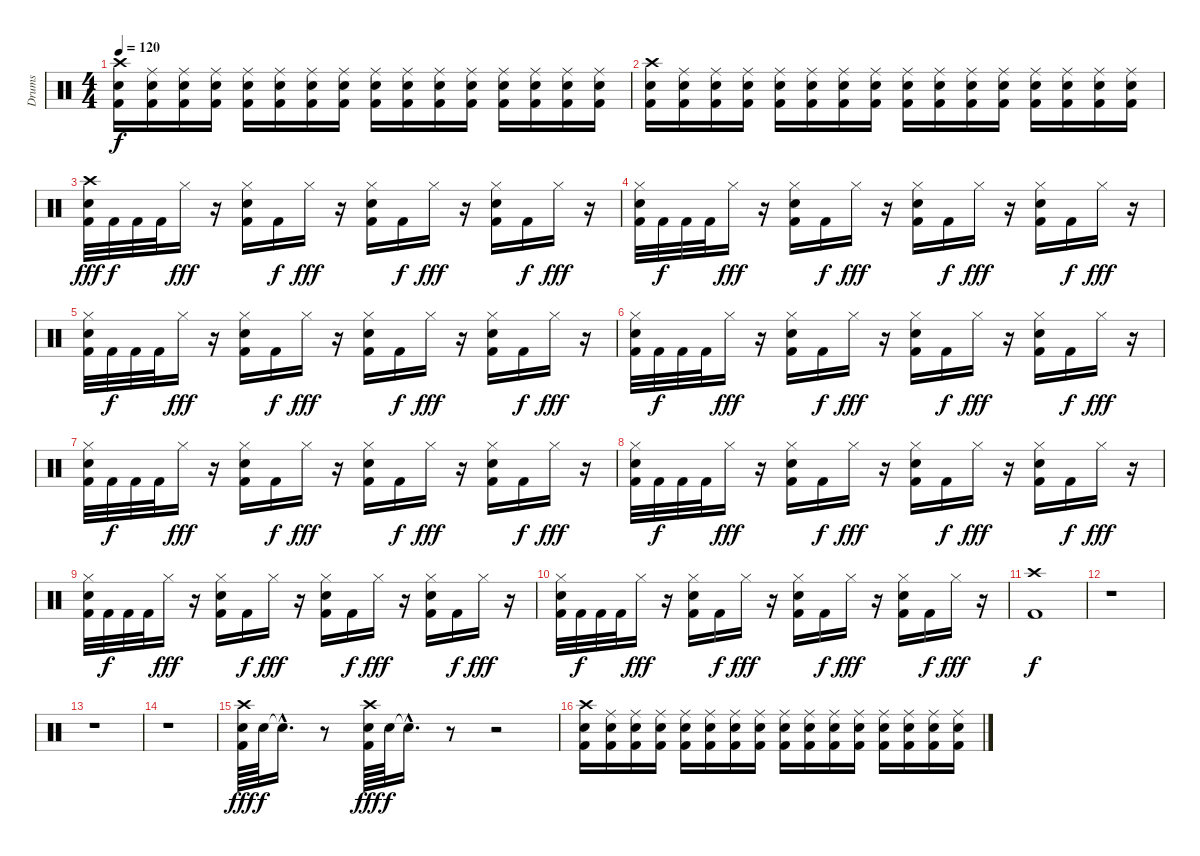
\track ("Drums" "Drums") {instrument percussion}
\staff {score}
\articulation defaults
\ts (4 4)
\tempo 120
\clef neutral
\ks c
("Crash high (hit)" "Electric Snare (hit)" "Kick (hit) 2").16{dy f} ("Ride (middle)" "Electric Snare (hit)" "Kick (hit) 2").16 ("Ride (middle)" "Electric Snare (hit)" "Kick (hit) 2").16 ("Ride (middle)" "Electric Snare (hit)" "Kick (hit) 2").16 ("Ride (middle)" "Electric Snare (hit)" "Kick (hit) 2").16 ("Ride (middle)" "Electric Snare (hit)" "Kick (hit) 2").16 ("Ride (middle)" "Electric Snare (hit)" "Kick (hit) 2").16 ("Ride (middle)" "Electric Snare (hit)" "Kick (hit) 2").16 ("Ride (middle)" "Electric Snare (hit)" "Kick (hit) 2").16 ("Ride (middle)" "Electric Snare (hit)" "Kick (hit) 2").16 ("Ride (middle)" "Electric Snare (hit)" "Kick (hit) 2").16 ("Ride (middle)" "Electric Snare (hit)" "Kick (hit) 2").16 ("Ride (middle)" "Electric Snare (hit)" "Kick (hit) 2").16 ("Ride (middle)" "Electric Snare (hit)" "Kick (hit) 2").16 ("Ride (middle)" "Electric Snare (hit)" "Kick (hit) 2").16 ("Ride (middle)" "Electric Snare (hit)" "Kick (hit) 2").16 |
("Crash high (hit)" "Electric Snare (hit)" "Kick (hit) 2").16 ("Ride (middle)" "Electric Snare (hit)" "Kick (hit) 2").16 ("Ride (middle)" "Electric Snare (hit)" "Kick (hit) 2").16 ("Ride (middle)" "Electric Snare (hit)" "Kick (hit) 2").16 ("Ride (middle)" "Electric Snare (hit)" "Kick (hit) 2").16 ("Ride (middle)" "Electric Snare (hit)" "Kick (hit) 2").16 ("Ride (middle)" "Electric Snare (hit)" "Kick (hit) 2").16 ("Ride (middle)" "Electric Snare (hit)" "Kick (hit) 2").16 ("Ride (middle)" "Electric Snare (hit)" "Kick (hit) 2").16 ("Ride (middle)" "Electric Snare (hit)" "Kick (hit) 2").16 ("Ride (middle)" "Electric Snare (hit)" "Kick (hit) 2").16 ("Ride (middle)" "Electric Snare (hit)" "Kick (hit) 2").16 ("Ride (middle)" "Electric Snare (hit)" "Kick (hit) 2").16 ("Ride (middle)" "Electric Snare (hit)" "Kick (hit) 2").16 ("Ride (middle)" "Electric Snare (hit)" "Kick (hit) 2").16 ("Ride (middle)" "Electric Snare (hit)" "Kick (hit) 2").16 |
("Crash high (hit)" "Electric Snare (hit)" "Kick (hit) 2").32{dy fff} "Kick (hit) 2".32{dy f} "Kick (hit) 2".32 "Kick (hit) 2".32 "Hi-Hat (closed)".16{dy fff} r.16 ("Hi-Hat (closed)" "Electric Snare (hit)" "Kick (hit) 2").16 "Kick (hit) 2".16{dy f} "Hi-Hat (closed)".16{dy fff} r.16 ("Hi-Hat (closed)" "Electric Snare (hit)" "Kick (hit) 2").16 "Kick (hit) 2".16{dy f} "Hi-Hat (closed)".16{dy fff} r.16 ("Hi-Hat (closed)" "Electric Snare (hit)" "Kick (hit) 2").16 "Kick (hit) 2".16{dy f} "Hi-Hat (closed)".16{dy fff} r.16 |
("Hi-Hat (closed)" "Electric Snare (hit)" "Kick (hit) 2").32 "Kick (hit) 2".32{dy f} "Kick (hit) 2".32 "Kick (hit) 2".32 "Hi-Hat (closed)".16{dy fff} r.16 ("Hi-Hat (closed)" "Electric Snare (hit)" "Kick (hit) 2").16 "Kick (hit) 2".16{dy f} "Hi-Hat (closed)".16{dy fff} r.16 ("Hi-Hat (closed)" "Electric Snare (hit)" "Kick (hit) 2").16 "Kick (hit) 2".16{dy f} "Hi-Hat (closed)".16{dy fff} r.16 ("Hi-Hat (closed)" "Electric Snare (hit)" "Kick (hit) 2").16 "Kick (hit) 2".16{dy f} "Hi-Hat (closed)".16{dy fff} r.16 |
("Hi-Hat (closed)" "Electric Snare (hit)" "Kick (hit) 2").32 "Kick (hit) 2".32{dy f} "Kick (hit) 2".32 "Kick (hit) 2".32 "Hi-Hat (closed)".16{dy fff} r.16 ("Hi-Hat (closed)" "Electric Snare (hit)" "Kick (hit) 2").16 "Kick (hit) 2".16{dy f} "Hi-Hat (closed)".16{dy fff} r.16 ("Hi-Hat (closed)" "Electric Snare (hit)" "Kick (hit) 2").16 "Kick (hit) 2".16{dy f} "Hi-Hat (closed)".16{dy fff} r.16 ("Hi-Hat (closed)" "Electric Snare (hit)" "Kick (hit) 2").16 "Kick (hit) 2".16{dy f} "Hi-Hat (closed)".16{dy fff} r.16 |
("Hi-Hat (closed)" "Electric Snare (hit)" "Kick (hit) 2").32 "Kick (hit) 2".32{dy f} "Kick (hit) 2".32 "Kick (hit) 2".32 "Hi-Hat (closed)".16{dy fff} r.16 ("Hi-Hat (closed)" "Electric Snare (hit)" "Kick (hit) 2").16 "Kick (hit) 2".16{dy f} "Hi-Hat (closed)".16{dy fff} r.16 ("Hi-Hat (closed)" "Electric Snare (hit)" "Kick (hit) 2").16 "Kick (hit) 2".16{dy f} "Hi-Hat (closed)".16{dy fff} r.16 ("Hi-Hat (closed)" "Electric Snare (hit)" "Kick (hit) 2").16 "Kick (hit) 2".16{dy f} "Hi-Hat (closed)".16{dy fff} r.16 |
("Hi-Hat (closed)" "Electric Snare (hit)" "Kick (hit) 2").32 "Kick (hit) 2".32{dy f} "Kick (hit) 2".32 "Kick (hit) 2".32 "Hi-Hat (closed)".16{dy fff} r.16 ("Hi-Hat (closed)" "Electric Snare (hit)" "Kick (hit) 2").16 "Kick (hit) 2".16{dy f} "Hi-Hat (closed)".16{dy fff} r.16 ("Hi-Hat (closed)" "Electric Snare (hit)" "Kick (hit) 2").16 "Kick (hit) 2".16{dy f} "Hi-Hat (closed)".16{dy fff} r.16 ("Hi-Hat (closed)" "Electric Snare (hit)" "Kick (hit) 2").16 "Kick (hit) 2".16{dy f} "Hi-Hat (closed)".16{dy fff} r.16 |
("Hi-Hat (closed)" "Electric Snare (hit)" "Kick (hit) 2").32 "Kick (hit) 2".32{dy f} "Kick (hit) 2".32 "Kick (hit) 2".32 "Hi-Hat (closed)".16{dy fff} r.16 ("Hi-Hat (closed)" "Electric Snare (hit)" "Kick (hit) 2").16 "Kick (hit) 2".16{dy f} "Hi-Hat (closed)".16{dy fff} r.16 ("Hi-Hat (closed)" "Electric Snare (hit)" "Kick (hit) 2").16 "Kick (hit) 2".16{dy f} "Hi-Hat (closed)".16{dy fff} r.16 ("Hi-Hat (closed)" "Electric Snare (hit)" "Kick (hit) 2").16 "Kick (hit) 2".16{dy f} "Hi-Hat (closed)".16{dy fff} r.16 |
("Hi-Hat (closed)" "Electric Snare (hit)" "Kick (hit) 2").32 "Kick (hit) 2".32{dy f} "Kick (hit) 2".32 "Kick (hit) 2".32 "Hi-Hat (closed)".16{dy fff} r.16 ("Hi-Hat (closed)" "Electric Snare (hit)" "Kick (hit) 2").16 "Kick (hit) 2".16{dy f} "Hi-Hat (closed)".16{dy fff} r.16 ("Hi-Hat (closed)" "Electric Snare (hit)" "Kick (hit) 2").16 "Kick (hit) 2".16{dy f} "Hi-Hat (closed)".16{dy fff} r.16 ("Hi-Hat (closed)" "Electric Snare (hit)" "Kick (hit) 2").16 "Kick (hit) 2".16{dy f} "Hi-Hat (closed)".16{dy fff} r.16 |
("Hi-Hat (closed)" "Electric Snare (hit)" "Kick (hit) 2").32 "Kick (hit) 2".32{dy f} "Kick (hit) 2".32 "Kick (hit) 2".32 "Hi-Hat (closed)".16{dy fff} r.16 ("Hi-Hat (closed)" "Electric Snare (hit)" "Kick (hit) 2").16 "Kick (hit) 2".16{dy f} "Hi-Hat (closed)".16{dy fff} r.16 ("Hi-Hat (closed)" "Electric Snare (hit)" "Kick (hit) 2").16 "Kick (hit) 2".16{dy f} "Hi-Hat (closed)".16{dy fff} r.16 ("Hi-Hat (closed)" "Electric Snare (hit)" "Kick (hit) 2").16 "Kick (hit) 2".16{dy f} "Hi-Hat (closed)".16{dy fff} r.16 |
("Crash high (hit)" "Kick (hit) 2").1{dy f} |
r.1 |
r.1 |
r.1 |
("Crash high (hit)" "Electric Snare (hit)" "Kick (hit) 2").64{dy fff} "Electric Snare (hit)".64{dy f} "Snare (hit)"{hac t}.16{d} r.8 ("Crash high (hit)" "Electric Snare (hit)" "Kick (hit) 2").64{dy fff} "Electric Snare (hit)".64{dy f} "Snare (hit)"{hac t}.16{d} r.8 r.2 |
("Crash high (hit)" "Electric Snare (hit)" "Kick (hit) 2").16 ("Ride (middle)" "Electric Snare (hit)" "Kick (hit) 2").16 ("Ride (middle)" "Electric Snare (hit)" "Kick (hit) 2").16 ("Ride (middle)" "Electric Snare (hit)" "Kick (hit) 2").16 ("Ride (middle)" "Electric Snare (hit)" "Kick (hit) 2").16 ("Ride (middle)" "Electric Snare (hit)" "Kick (hit) 2").16 ("Ride (middle)" "Electric Snare (hit)" "Kick (hit) 2").16 ("Ride (middle)" "Electric Snare (hit)" "Kick (hit) 2").16 ("Ride (middle)" "Electric Snare (hit)" "Kick (hit) 2").16 ("Ride (middle)" "Electric Snare (hit)" "Kick (hit) 2").16 ("Ride (middle)" "Electric Snare (hit)" "Kick (hit) 2").16 ("Ride (middle)" "Electric Snare (hit)" "Kick (hit) 2").16 ("Ride (middle)" "Electric Snare (hit)" "Kick (hit) 2").16 ("Ride (middle)" "Electric Snare (hit)" "Kick (hit) 2").16 ("Ride (middle)" "Electric Snare (hit)" "Kick (hit) 2").16 ("Ride (middle)" "Electric Snare (hit)" "Kick (hit) 2").16
